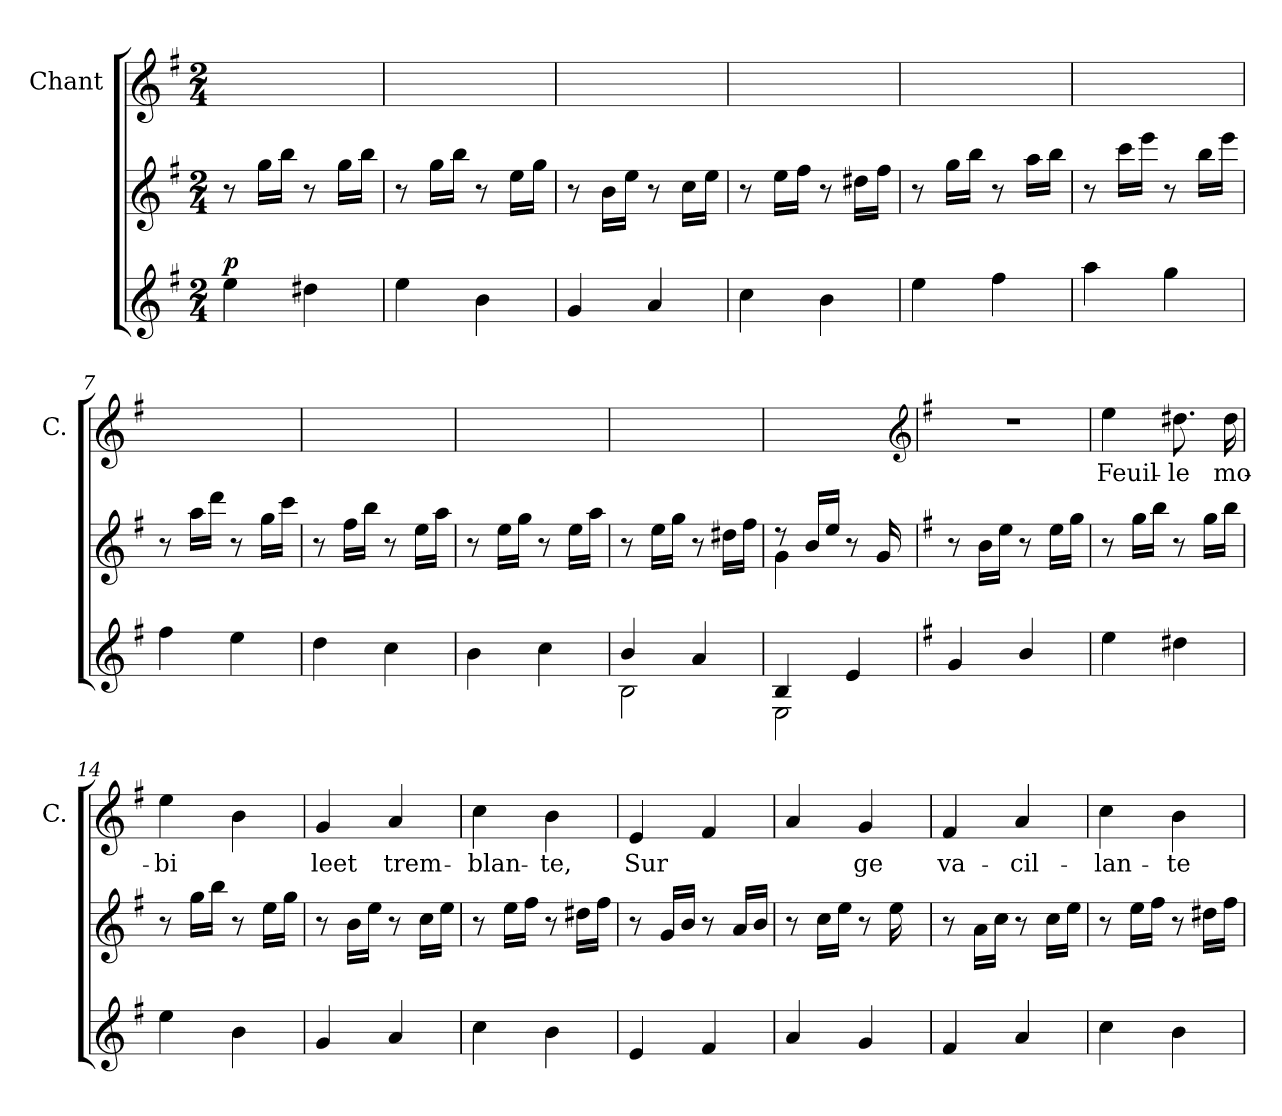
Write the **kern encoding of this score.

**kern	**dynam	**kern	**kern	**text
*part3	*part3	*part2	*part1	*part1
*staff3	*staff3	*staff2	*staff1	*staff1
*	*	*	*I"Chant	*
*	*	*	*I'C.	*
*clefG2	*	*clefG2	*clefG2	*
*k[f#]	*	*k[f#]	*k[f#]	*
*M2/4	*	*M2/4	*M2/4	*
=1	=1	=1	=1	=1
!	!LO:DY:a	!	!	!
4eei\	p	8r	2ryy	.
.	.	16ggj\LL	.	.
.	.	16bbj\JJ	.	.
4dd#Xi\	.	8r	.	.
.	.	16ggj\LL	.	.
.	.	16bbj\JJ	.	.
=2	=2	=2	=2	=2
4eei\	.	8r	2ryy	.
.	.	16ggj\LL	.	.
.	.	16bbj\JJ	.	.
4bi\	.	8r	.	.
.	.	16eej\LL	.	.
.	.	16ggj\JJ	.	.
=3	=3	=3	=3	=3
4gi/	.	8r	2ryy	.
.	.	16bj\LL	.	.
.	.	16eej\JJ	.	.
4ai/	.	8r	.	.
.	.	16ccj\LL	.	.
.	.	16eej\JJ	.	.
=4	=4	=4	=4	=4
4cci\	.	8r	2ryy	.
.	.	16eej\LL	.	.
.	.	16ff#j\JJ	.	.
4bi\	.	8r	.	.
.	.	16dd#Xj\LL	.	.
.	.	16ff#j\JJ	.	.
=5	=5	=5	=5	=5
4eei\	.	8r	2ryy	.
.	.	16ggj\LL	.	.
.	.	16bbj\JJ	.	.
4ff#i\	.	8r	.	.
.	.	16aaj\LL	.	.
.	.	16bbj\JJ	.	.
!!LO:LB:g=z
=6	=6	=6	=6	=6
4aai\	.	8r	2ryy	.
.	.	16cccj\LL	.	.
.	.	16eeej\JJ	.	.
4ggi\	.	8r	.	.
.	.	16bbj\LL	.	.
.	.	16eeej\JJ	.	.
=7	=7	=7	=7	=7
4ff#i\	.	8r	2ryy	.
.	.	16aaj\LL	.	.
.	.	16dddj\JJ	.	.
4eei\	.	8r	.	.
.	.	16ggj\LL	.	.
.	.	16cccj\JJ	.	.
=8	=8	=8	=8	=8
4ddi\	.	8r	2ryy	.
.	.	16ff#j\LL	.	.
.	.	16bbj\JJ	.	.
4cci\	.	8r	.	.
.	.	16eej\LL	.	.
.	.	16aaj\JJ	.	.
=9	=9	=9	=9	=9
4bi\	.	8r	2ryy	.
.	.	16eej\LL	.	.
.	.	16ggj\JJ	.	.
4cci\	.	8r	.	.
.	.	16eej\LL	.	.
.	.	16aaj\JJ	.	.
=10	=10	=10	=10	=10
*^	*	*	*	*
4bi/	2BZ\	.	8r	2ryy	.
.	.	.	16eej\LL	.	.
.	.	.	16ggj\JJ	.	.
4ai/	.	.	8r	.	.
.	.	.	16dd#Xj\LL	.	.
.	.	.	16ff#j\JJ	.	.
=11	=11	=11	=11	=11	=11
*	*	*	*^	*	*
4Bi/	2EV\	.	8r	4gZ\	2ryy	.
.	.	.	16bj/LL	.	.	.
.	.	.	16eej/JJ	.	.	.
4ei/	.	.	8r	4ryy	.	.
.	.	.	16gj/	.	.	.
.	.	.	16ryy	.	.	.
*v	*v	*	*	*	*	*
*	*	*v	*v	*	*
*	*	*	*clefG2	*
!!LO:LB:g=z
=12	=12	=12	=12	=12
*k[f#]	*	*k[f#]	*k[f#]	*
4gi/	.	8r	2r	.
.	.	16bj\LL	.	.
.	.	16eej\JJ	.	.
4bi/	.	8r	.	.
.	.	16eej\LL	.	.
.	.	16ggj\JJ	.	.
=13	=13	=13	=13	=13
4eei\	.	8r	4eej\	Feuil-
.	.	16ggj\LL	.	.
.	.	16bbj\JJ	.	.
4dd#Xi\	.	8r	8.dd#Xj\	le
.	.	16ggj\LL	.	.
.	.	16bbj\JJ	16dd#j\	mo-
=14	=14	=14	=14	=14
4eei\	.	8r	4eej\	bi-
.	.	16ggj\LL	.	.
.	.	16bbj\JJ	.	.
4bi\	.	8r	4bj\	--
.	.	16eej\LL	.	.
.	.	16ggj\JJ	.	.
=15	=15	=15	=15	=15
4gi/	.	8r	4gj/	leet
.	.	16bj\LL	.	.
.	.	16eej\JJ	.	.
4ai/	.	8r	4aj/	trem-
.	.	16ccj\LL	.	.
.	.	16eej\JJ	.	.
=16	=16	=16	=16	=16
4cci\	.	8r	4ccj\	blan-
.	.	16eej\LL	.	.
.	.	16ff#j\JJ	.	.
4bi\	.	8r	4bj\	te,
.	.	16dd#Xj\LL	.	.
.	.	16ff#j\JJ	.	.
=17	=17	=17	=17	=17
4ei/	.	8r	4ej/	Sur
.	.	16gj/LL	.	.
.	.	16bj/JJ	.	.
4f#i/	.	8r	4f#j/	.
.	.	16aj/LL	.	.
.	.	16bj/JJ	.	.
!!LO:LB:g=z
=18	=18	=18	=18	=18
4ai/	.	8r	4aj/	.
.	.	16ccj\LL	.	.
.	.	16eej\JJ	.	.
4gi/	.	8r	4gj/	ge
.	.	16eej\	.	.
.	.	16ryy	.	.
=19	=19	=19	=19	=19
4f#i/	.	8r	4f#j/	va-
.	.	16aj\LL	.	.
.	.	16ccj\JJ	.	.
4ai/	.	8r	4aj/	cil-
.	.	16ccj\LL	.	.
.	.	16eej\JJ	.	.
=20	=20	=20	=20	=20
4cci\	.	8r	4ccj\	lan-
.	.	16eej\LL	.	.
.	.	16ff#j\JJ	.	.
4bi\	.	8r	4bj\	te
.	.	16dd#Xj\LL	.	.
.	.	16ff#j\JJ	.	.
=	=	=	=	=
*-	*-	*-	*-	*-
